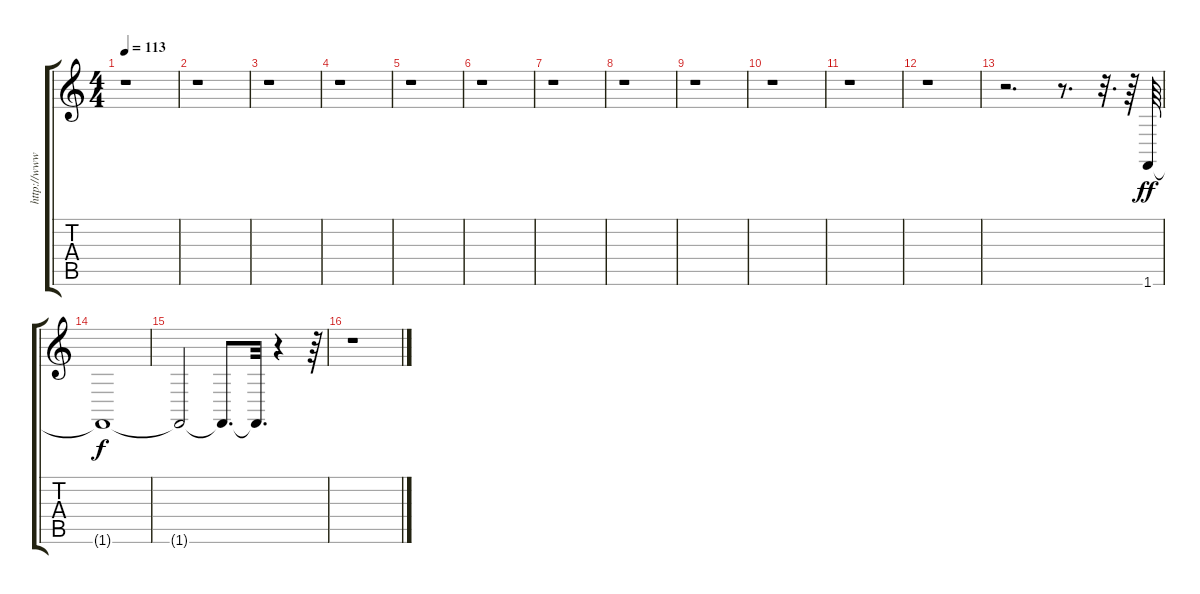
\track ("http://www.virtualsined.com" "http://www") {instrument electricgrandpiano}
\staff {score tabs}
\tuning (E4 B3 G3 D3 A2 E2) {hide}
\ts (4 4)
\tempo 113
\clef g2
\ks c
r.1{dy f} |
r.1 |
r.1 |
r.1 |
r.1 |
r.1 |
r.1 |
r.1 |
r.1 |
r.1 |
r.1 |
r.1 |
r.2{d} r.8{d} r.32{d} r.64 1.6.64{dy ff} |
1.6{t}.1{dy f} |
1.6{t}.2 1.6{t}.8{d} 1.6{t}.32{d} r.4 r.64 |
r.1
